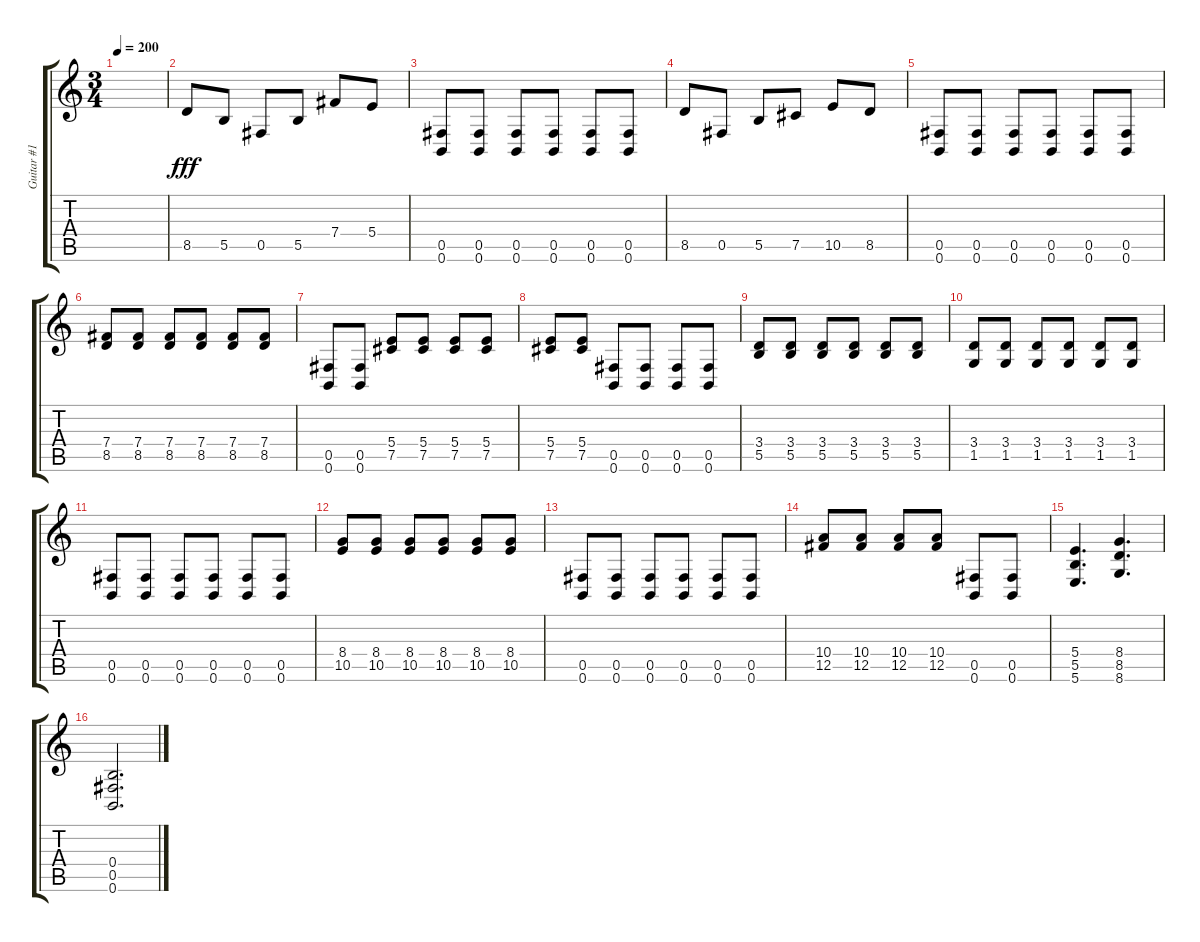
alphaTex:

\track ("Guitar #1" "Guitar #1") {instrument distortionguitar}
\staff {score tabs}
\tuning (Db4 Ab3 E3 B2 Gb2 B1) {hide}
\ts (3 4)
\tempo 200
\clef g2
\ks c
|
8.5.8{dy fff} 5.5.8 0.5.8 5.5.8 7.4.8 5.4.8 |
(0.5 0.6).8 (0.5 0.6).8 (0.5 0.6).8 (0.5 0.6).8 (0.5 0.6).8 (0.5 0.6).8 |
8.5.8 0.5.8 5.5.8 7.5.8 10.5.8 8.5.8 |
(0.5 0.6).8 (0.5 0.6).8 (0.5 0.6).8 (0.5 0.6).8 (0.5 0.6).8 (0.5 0.6).8 |
(7.4 8.5).8 (7.4 8.5).8 (7.4 8.5).8 (7.4 8.5).8 (7.4 8.5).8 (7.4 8.5).8 |
(0.5 0.6).8 (0.5 0.6).8 (5.4 7.5).8 (5.4 7.5).8 (5.4 7.5).8 (5.4 7.5).8 |
(5.4 7.5).8 (5.4 7.5).8 (0.5 0.6).8 (0.5 0.6).8 (0.5 0.6).8 (0.5 0.6).8 |
(3.4 5.5).8 (3.4 5.5).8 (3.4 5.5).8 (3.4 5.5).8 (3.4 5.5).8 (3.4 5.5).8 |
(3.4 1.5).8 (3.4 1.5).8 (3.4 1.5).8 (3.4 1.5).8 (3.4 1.5).8 (3.4 1.5).8 |
(0.5 0.6).8 (0.5 0.6).8 (0.5 0.6).8 (0.5 0.6).8 (0.5 0.6).8 (0.5 0.6).8 |
(8.4 10.5).8 (8.4 10.5).8 (8.4 10.5).8 (8.4 10.5).8 (8.4 10.5).8 (8.4 10.5).8 |
(0.5 0.6).8 (0.5 0.6).8 (0.5 0.6).8 (0.5 0.6).8 (0.5 0.6).8 (0.5 0.6).8 |
(10.4 12.5).8 (10.4 12.5).8 (10.4 12.5).8 (10.4 12.5).8 (0.5 0.6).8 (0.5 0.6).8 |
(5.4 5.5 5.6).4{d} (8.4 8.5 8.6).4{d} |
(0.4 0.5 0.6).2{d}
